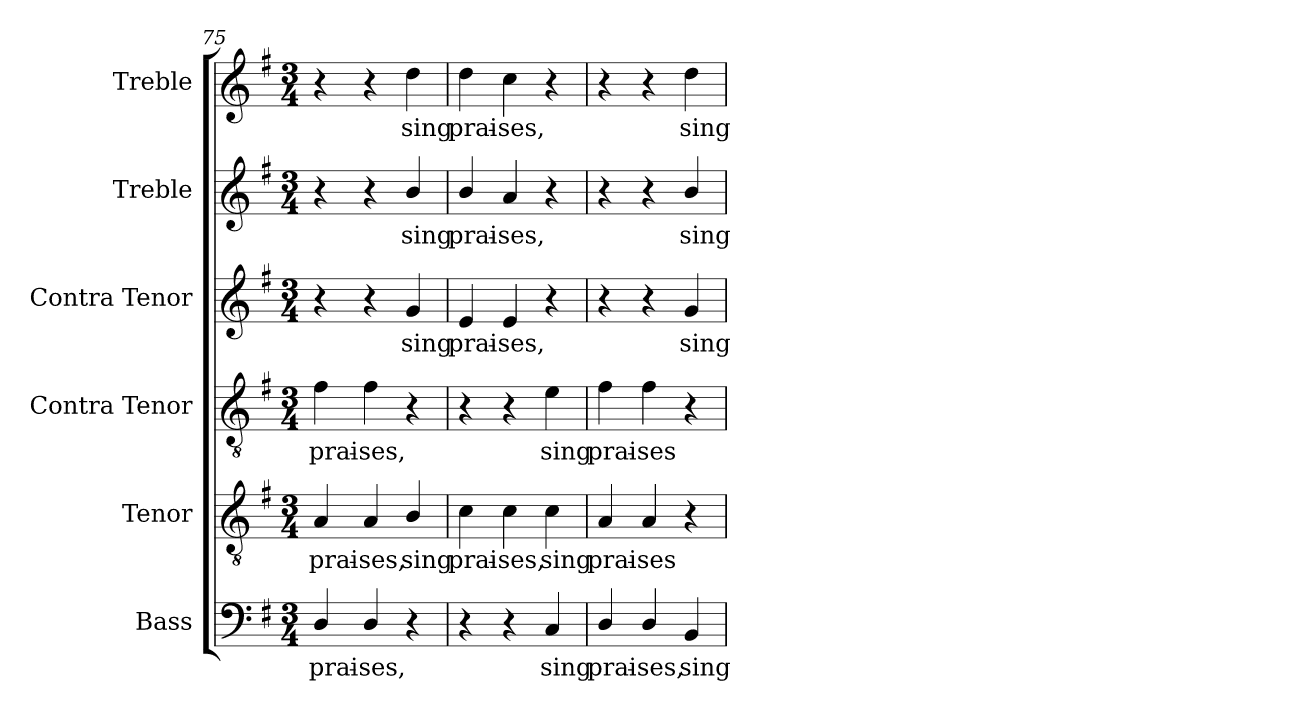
**kern	**text	**kern	**text	**kern	**text	**kern	**text	**kern	**text	**kern	**text
*part6	*part6	*part5	*part5	*part4	*part4	*part3	*part3	*part2	*part2	*part1	*part1
*staff6	*staff6	*staff5	*staff5	*staff4	*staff4	*staff3	*staff3	*staff2	*staff2	*staff1	*staff1
*I"Bass	*	*I"Tenor	*	*I"Contra Tenor	*	*I"Contra Tenor	*	*I"Treble	*	*I"Treble	*
*I'B.	*	*I'T.	*	*	*	*	*	*	*	*	*
!!LO:LB:g=z
*clefF4	*	*clefGv2	*	*clefGv2	*	*clefG2	*	*clefG2	*	*clefG2	*
*	*	*ITrd7c12	*	*ITrd7c12	*	*	*	*	*	*	*
*k[f#]	*	*k[f#]	*	*k[f#]	*	*k[f#]	*	*k[f#]	*	*k[f#]	*
*G:	*	*G:	*	*G:	*	*G:	*	*G:	*	*G:	*
*M3/4	*	*M3/4	*	*M3/4	*	*M3/4	*	*M3/4	*	*M3/4	*
=75	=75	=75	=75	=75	=75	=75	=75	=75	=75	=75	=75
!	!LO:LY:b:color=#000000	!	!	!	!	!	!	!	!	!	!
!	!	!	!LO:LY:b:color=#000000	!	!	!	!	!	!	!	!
!	!	!	!	!	!LO:LY:b:color=#000000	!	!	!	!	!	!
4Di/	prai-	4AAi/	prai-	4F#i\	prai-	4r	.	4r	.	4r	.
!	!LO:LY:b:color=#000000	!	!	!	!	!	!	!	!	!	!
!	!	!	!LO:LY:b:color=#000000	!	!	!	!	!	!	!	!
!	!	!	!	!	!LO:LY:b:color=#000000	!	!	!	!	!	!
4Di/	-ses,	4AAi/	-ses,	4F#i\	-ses,	4r	.	4r	.	4r	.
!	!	!	!LO:LY:b:color=#000000	!	!	!	!	!	!	!	!
!	!	!	!	!	!	!	!LO:LY:b:color=#000000	!	!	!	!
!	!	!	!	!	!	!	!	!	!LO:LY:b:color=#000000	!	!
!	!	!	!	!	!	!	!	!	!	!	!LO:LY:b:color=#000000
4r	.	4BBi/	sing	4r	.	4gi/	sing	4bi/	sing	4ddi\	sing
=76	=76	=76	=76	=76	=76	=76	=76	=76	=76	=76	=76
!	!	!	!LO:LY:b:color=#000000	!	!	!	!	!	!	!	!
!	!	!	!	!	!	!	!LO:LY:b:color=#000000	!	!	!	!
!	!	!	!	!	!	!	!	!	!LO:LY:b:color=#000000	!	!
!	!	!	!	!	!	!	!	!	!	!	!LO:LY:b:color=#000000
4r	.	4Ci\	prai-	4r	.	4ei/	prai-	4bi/	prai-	4ddi\	prai-
!	!	!	!LO:LY:b:color=#000000	!	!	!	!	!	!	!	!
!	!	!	!	!	!	!	!LO:LY:b:color=#000000	!	!	!	!
!	!	!	!	!	!	!	!	!	!LO:LY:b:color=#000000	!	!
!	!	!	!	!	!	!	!	!	!	!	!LO:LY:b:color=#000000
4r	.	4Ci\	-ses,	4r	.	4ei/	-ses,	4ai/	-ses,	4cci\	-ses,
!	!LO:LY:b:color=#000000	!	!	!	!	!	!	!	!	!	!
!	!	!	!LO:LY:b:color=#000000	!	!	!	!	!	!	!	!
!	!	!	!	!	!LO:LY:b:color=#000000	!	!	!	!	!	!
4Ci/	sing	4Ci\	sing	4Ei\	sing	4r	.	4r	.	4r	.
=77	=77	=77	=77	=77	=77	=77	=77	=77	=77	=77	=77
!	!LO:LY:b:color=#000000	!	!	!	!	!	!	!	!	!	!
!	!	!	!LO:LY:b:color=#000000	!	!	!	!	!	!	!	!
!	!	!	!	!	!LO:LY:b:color=#000000	!	!	!	!	!	!
4Di/	prai-	4AAi/	prai-	4F#i\	prai-	4r	.	4r	.	4r	.
!	!LO:LY:b:color=#000000	!	!	!	!	!	!	!	!	!	!
!	!	!	!LO:LY:b:color=#000000	!	!	!	!	!	!	!	!
!	!	!	!	!	!LO:LY:b:color=#000000	!	!	!	!	!	!
4Di/	-ses,	4AAi/	-ses	4F#i\	-ses	4r	.	4r	.	4r	.
!	!LO:LY:b:color=#000000	!	!	!	!	!	!	!	!	!	!
!	!	!	!	!	!	!	!LO:LY:b:color=#000000	!	!	!	!
!	!	!	!	!	!	!	!	!	!LO:LY:b:color=#000000	!	!
!	!	!	!	!	!	!	!	!	!	!	!LO:LY:b:color=#000000
4BBi/	sing	4r	.	4r	.	4gi/	sing	4bi/	sing	4ddi\	sing
=	=	=	=	=	=	=	=	=	=	=	=
*-	*-	*-	*-	*-	*-	*-	*-	*-	*-	*-	*-
